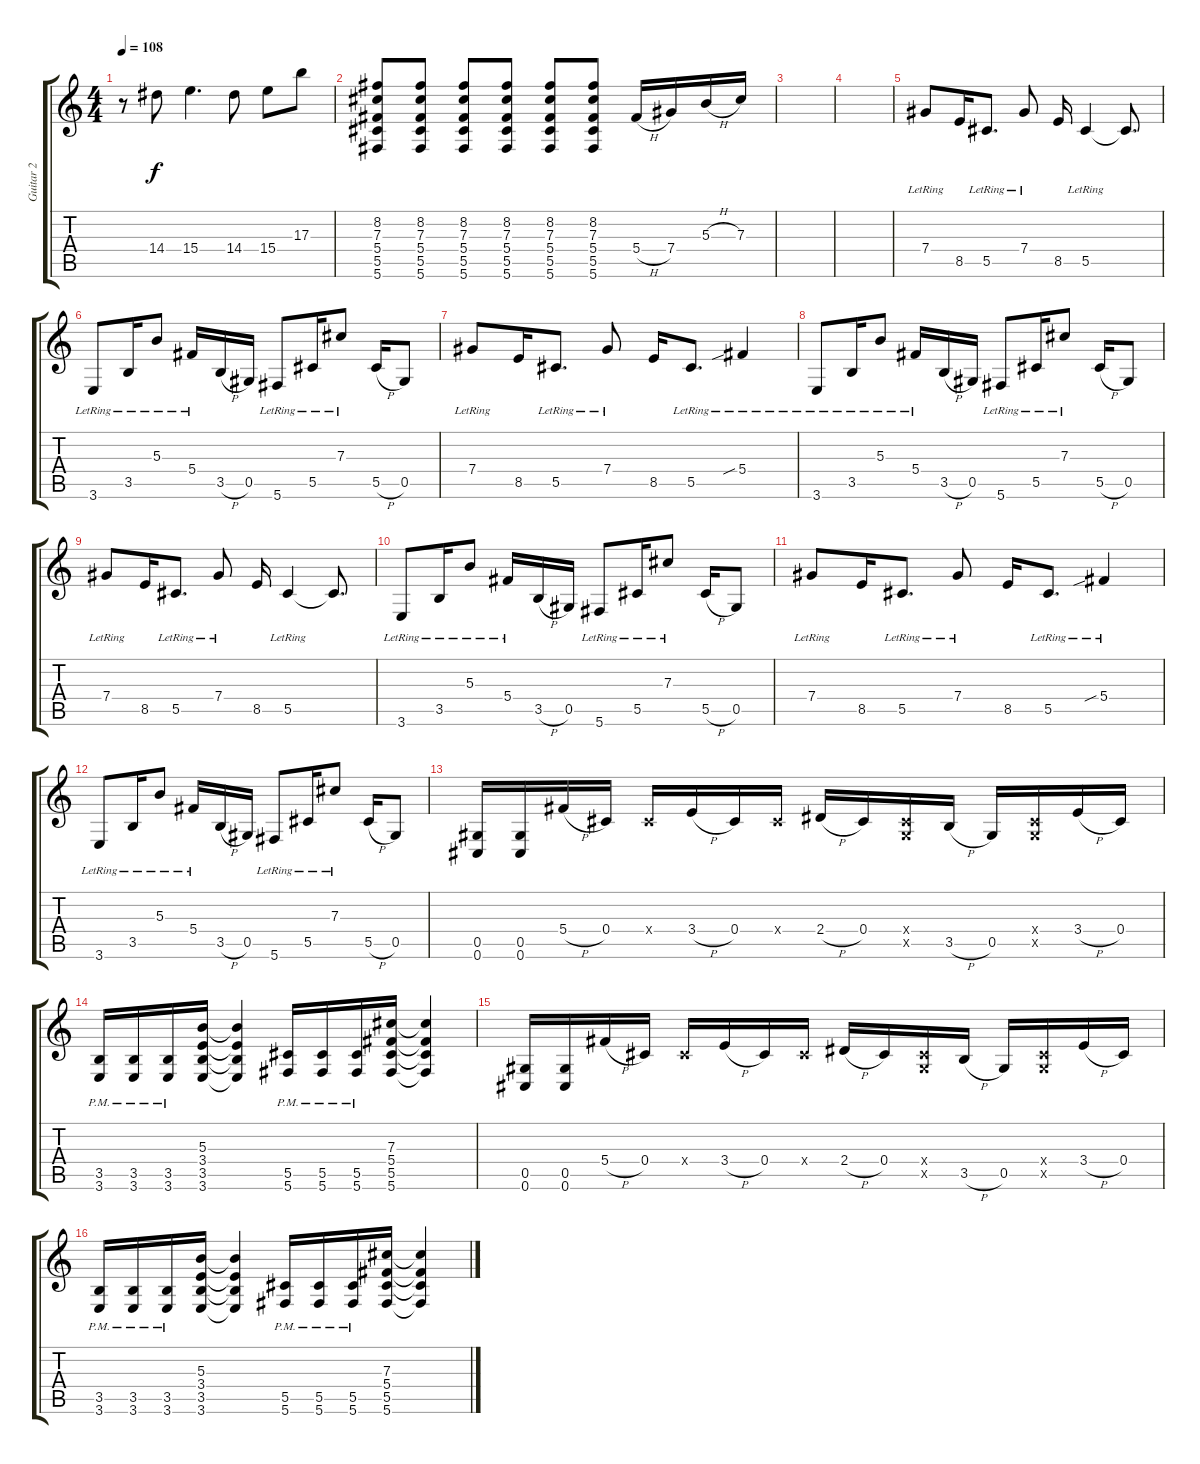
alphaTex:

\track ("Guitar 2" "Guitar 2") {solo instrument distortionguitar}
\staff {score tabs}
\tuning (Eb4 Bb3 Gb3 Db3 Ab2 Db2) {hide}
\ts (4 4)
\tempo 108
\clef g2
\ks c
r.8{dy f} 14.4.8 15.4.4{d} 14.4.8 15.4.8 17.3.8 |
(8.2 7.3 5.4 5.5 5.6).8 (8.2 7.3 5.4 5.5 5.6).8 (8.2 7.3 5.4 5.5 5.6).8 (8.2 7.3 5.4 5.5 5.6).8 (8.2 7.3 5.4 5.5 5.6).8 (8.2 7.3 5.4 5.5 5.6).8 5.4{h}.16 7.4.16 5.3{h}.16 7.3.16 |
|
|
7.4{lr}.8{instrument electricguitarjazz} 8.5.16 5.5{lr}.8{d} 7.4{lr}.8 8.5.16 5.5{lr}.4 5.5{t}.8{d} |
3.6{lr}.8 3.5{lr}.16 5.3{lr}.8 5.4{lr}.16 3.5{h}.16 0.5.16 5.6{lr}.8 5.5{lr}.16 7.3{lr}.8 5.5{h}.16 0.5.8 |
7.4{lr}.8 8.5.16 5.5{lr}.8{d} 7.4{lr}.8 8.5.16 5.5{lr}.8{d} 5.4{sib lr}.4 |
3.6{lr}.8 3.5{lr}.16 5.3{lr}.8 5.4{lr}.16 3.5{h}.16 0.5.16 5.6{lr}.8 5.5{lr}.16 7.3{lr}.8 5.5{h}.16 0.5.8 |
7.4{lr}.8{instrument electricguitarjazz} 8.5.16 5.5{lr}.8{d} 7.4{lr}.8 8.5.16 5.5{lr}.4 5.5{t}.8{d} |
3.6{lr}.8 3.5{lr}.16 5.3{lr}.8 5.4{lr}.16 3.5{h}.16 0.5.16 5.6{lr}.8 5.5{lr}.16 7.3{lr}.8 5.5{h}.16 0.5.8 |
7.4{lr}.8 8.5.16 5.5{lr}.8{d} 7.4{lr}.8 8.5.16 5.5{lr}.8{d} 5.4{sib lr}.4 |
3.6{lr}.8 3.5{lr}.16 5.3{lr}.8 5.4{lr}.16 3.5{h}.16 0.5.16 5.6{lr}.8 5.5{lr}.16 7.3{lr}.8 5.5{h}.16 0.5.8 |
(0.5 0.6).16{instrument distortionguitar} (0.5 0.6).16 5.4{h}.16 0.4.16 0.4{x}.16 3.4{h}.16 0.4.16 0.4{x}.16 2.4{h}.16 0.4.16 (0.4{x} 0.5{x}).16 3.5{h}.16 0.5.16 (0.4{x} 0.5{x}).16 3.4{h}.16 0.4.16 |
(3.5{pm} 3.6{pm}).16 (3.5{pm} 3.6{pm}).16 (3.5{pm} 3.6{pm}).16 (5.3 3.4 3.5 3.6).16 (5.3{t} 3.4{t} 3.5{t} 3.6{t}).4 (5.5 5.6{pm}).16 (5.5{pm} 5.6{pm}).16 (5.5{pm} 5.6{pm}).16 (7.3 5.4 5.5 5.6).16 (7.3{t} 5.4{t} 5.5{t} 5.6{t}).4 |
(0.5 0.6).16{instrument distortionguitar} (0.5 0.6).16 5.4{h}.16 0.4.16 0.4{x}.16 3.4{h}.16 0.4.16 0.4{x}.16 2.4{h}.16 0.4.16 (0.4{x} 0.5{x}).16 3.5{h}.16 0.5.16 (0.4{x} 0.5{x}).16 3.4{h}.16 0.4.16 |
(3.5{pm} 3.6{pm}).16 (3.5{pm} 3.6{pm}).16 (3.5{pm} 3.6{pm}).16 (5.3 3.4 3.5 3.6).16 (5.3{t} 3.4{t} 3.5{t} 3.6{t}).4 (5.5 5.6{pm}).16 (5.5{pm} 5.6{pm}).16 (5.5{pm} 5.6{pm}).16 (7.3 5.4 5.5 5.6).16 (7.3{t} 5.4{t} 5.5{t} 5.6{t}).4
